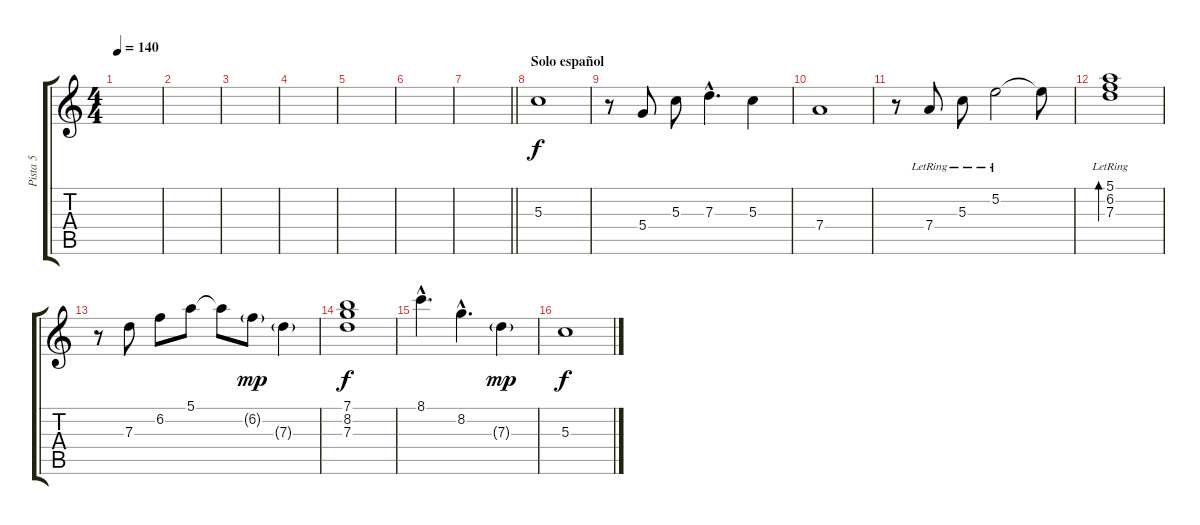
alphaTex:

\track ("Pista 5" "Pista 5") {instrument acousticguitarsteel}
\staff {score tabs}
\tuning (E4 B3 G3 D3 A2 E2) {hide}
\ts (4 4)
\tempo 140
\clef g2
\ks c
|
|
|
|
|
|
\barLineRight lightlight
|
\section ("" "Solo español")
5.3.1 |
r.8 5.4.8 5.3.8 7.3{hac}.4{d} 5.3.4 |
7.4.1 |
r.8 7.4{lr}.8 5.3{lr}.8 5.2{lr}.2 5.2{t}.8 |
(5.1{lr} 6.2 7.3).1{bd 120} |
r.8 7.3.8 6.2.8 5.1.8 5.1{t}.8 6.2{g}.8{dy mp} 7.3{g}.4 |
(7.1 8.2 7.3).1{dy f} |
8.1{hac}.4{d} 8.2{hac}.4{d} 7.3{g}.4{dy mp} |
5.3.1{dy f}
